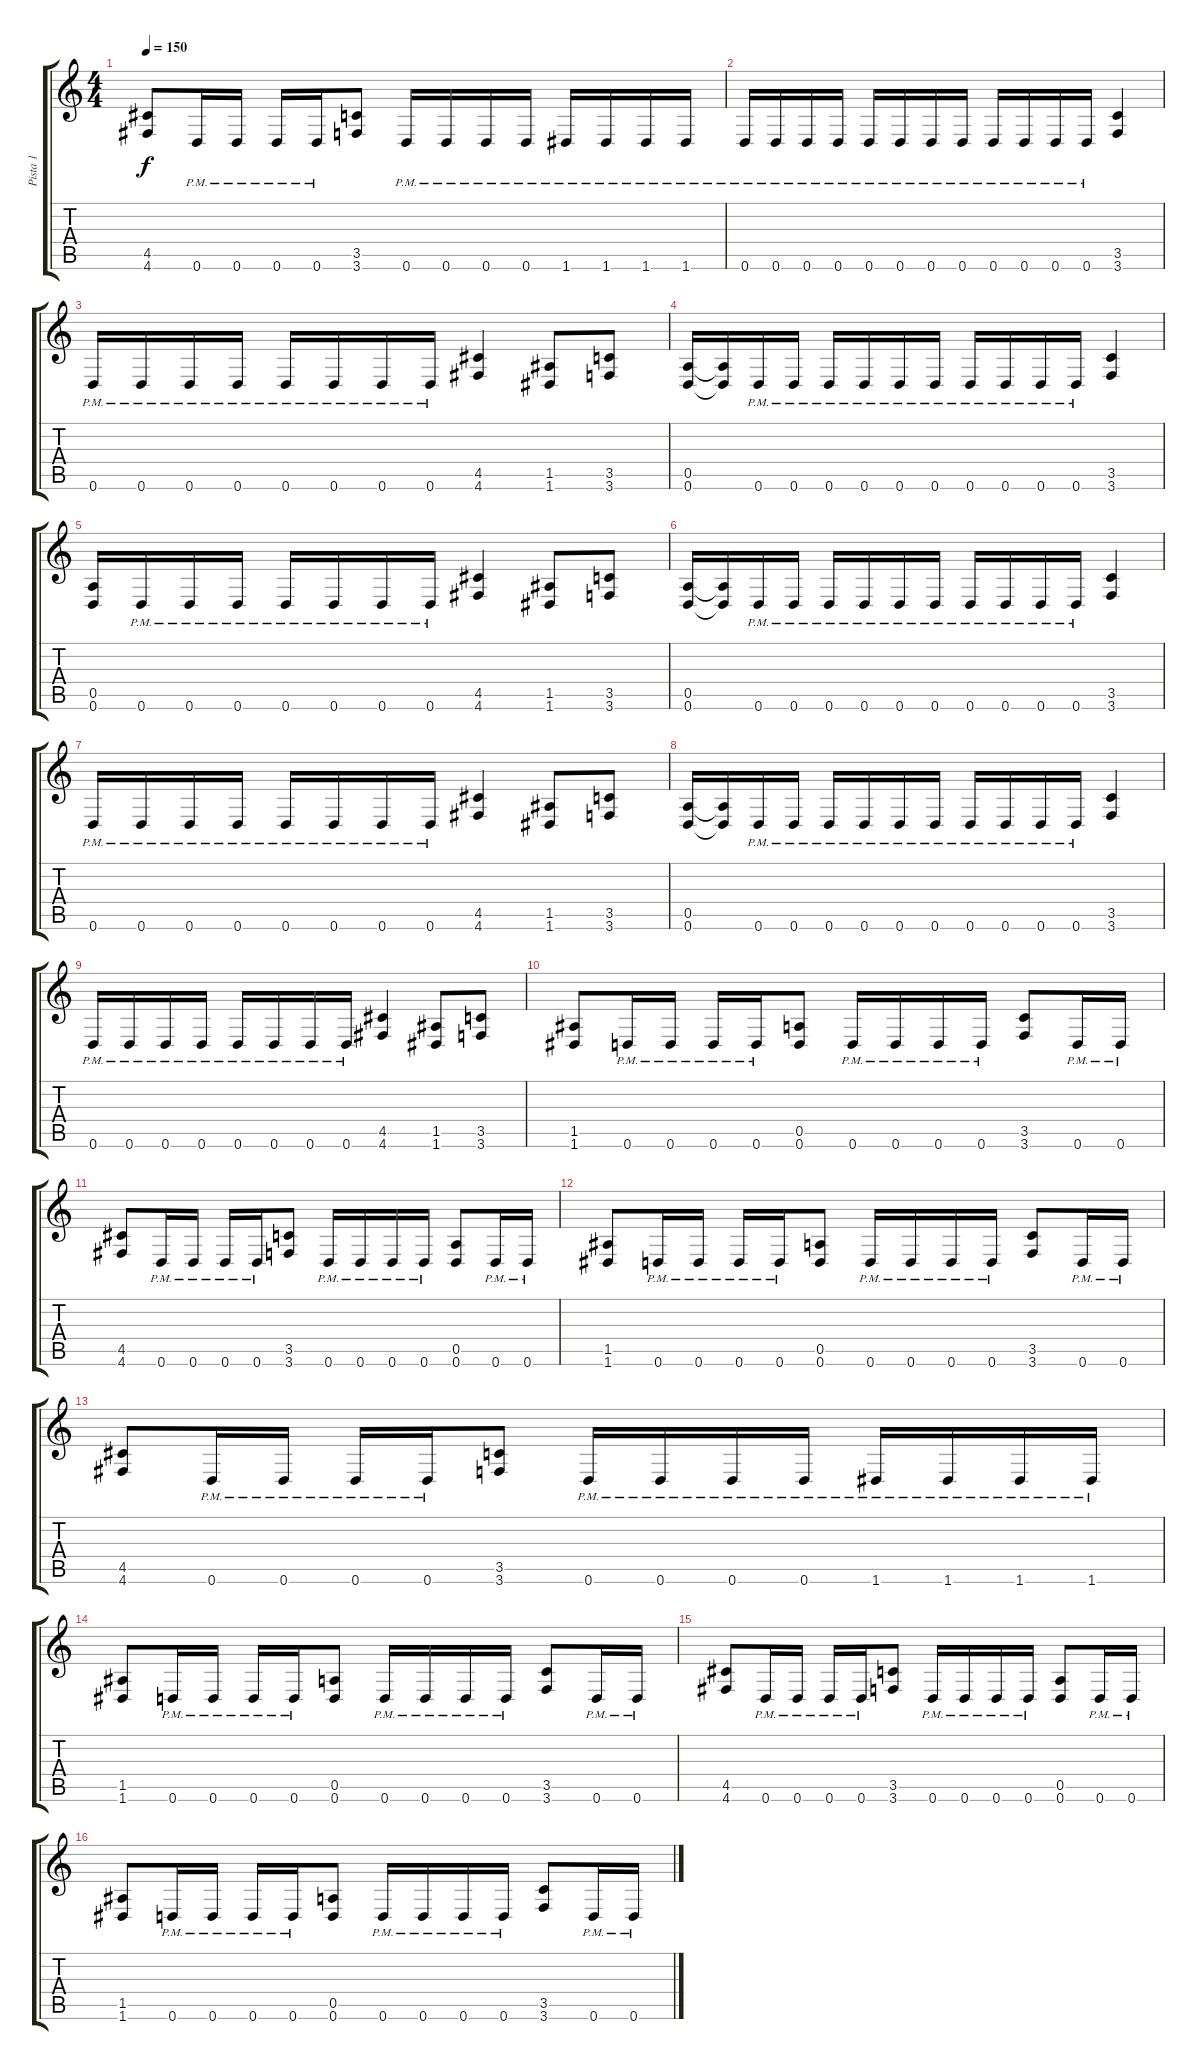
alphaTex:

\track ("Pista 1" "Pista 1") {instrument distortionguitar}
\staff {score tabs}
\tuning (E4 B3 G3 D3 A2 D2) {hide}
\ts (4 4)
\tempo 150
\clef g2
\ks c
(4.5 4.6).8{dy f} 0.6{pm}.16 0.6{pm}.16 0.6{pm}.16 0.6{pm}.16 (3.5 3.6).8 0.6{pm}.16 0.6{pm}.16 0.6{pm}.16 0.6{pm}.16 1.6{pm}.16 1.6{pm}.16 1.6{pm}.16 1.6{pm}.16 |
0.6{pm}.16 0.6{pm}.16 0.6{pm}.16 0.6{pm}.16 0.6{pm}.16 0.6{pm}.16 0.6{pm}.16 0.6{pm}.16 0.6{pm}.16 0.6{pm}.16 0.6{pm}.16 0.6{pm}.16 (3.5 3.6).4 |
0.6{pm}.16 0.6{pm}.16 0.6{pm}.16 0.6{pm}.16 0.6{pm}.16 0.6{pm}.16 0.6{pm}.16 0.6{pm}.16 (4.5 4.6).4 (1.5 1.6).8 (3.5 3.6).8 |
(0.5 0.6).16 (0.5{t} 0.6{t}).16 0.6{pm}.16 0.6{pm}.16 0.6{pm}.16 0.6{pm}.16 0.6{pm}.16 0.6{pm}.16 0.6{pm}.16 0.6{pm}.16 0.6{pm}.16 0.6{pm}.16 (3.5 3.6).4 |
(0.5 0.6).16 0.6{pm}.16 0.6{pm}.16 0.6{pm}.16 0.6{pm}.16 0.6{pm}.16 0.6{pm}.16 0.6{pm}.16 (4.5 4.6).4 (1.5 1.6).8 (3.5 3.6).8 |
(0.5 0.6).16 (0.5{t} 0.6{t}).16 0.6{pm}.16 0.6{pm}.16 0.6{pm}.16 0.6{pm}.16 0.6{pm}.16 0.6{pm}.16 0.6{pm}.16 0.6{pm}.16 0.6{pm}.16 0.6{pm}.16 (3.5 3.6).4 |
0.6{pm}.16 0.6{pm}.16 0.6{pm}.16 0.6{pm}.16 0.6{pm}.16 0.6{pm}.16 0.6{pm}.16 0.6{pm}.16 (4.5 4.6).4 (1.5 1.6).8 (3.5 3.6).8 |
(0.5 0.6).16 (0.5{t} 0.6{t}).16 0.6{pm}.16 0.6{pm}.16 0.6{pm}.16 0.6{pm}.16 0.6{pm}.16 0.6{pm}.16 0.6{pm}.16 0.6{pm}.16 0.6{pm}.16 0.6{pm}.16 (3.5 3.6).4 |
0.6{pm}.16 0.6{pm}.16 0.6{pm}.16 0.6{pm}.16 0.6{pm}.16 0.6{pm}.16 0.6{pm}.16 0.6{pm}.16 (4.5 4.6).4 (1.5 1.6).8 (3.5 3.6).8 |
(1.5 1.6).8 0.6{pm}.16 0.6{pm}.16 0.6{pm}.16 0.6{pm}.16 (0.5 0.6).8 0.6{pm}.16 0.6{pm}.16 0.6{pm}.16 0.6{pm}.16 (3.5 3.6).8 0.6{pm}.16 0.6{pm}.16 |
(4.5 4.6).8 0.6{pm}.16 0.6{pm}.16 0.6{pm}.16 0.6{pm}.16 (3.5 3.6).8 0.6{pm}.16 0.6{pm}.16 0.6{pm}.16 0.6{pm}.16 (0.5 0.6).8 0.6{pm}.16 0.6{pm}.16 |
(1.5 1.6).8 0.6{pm}.16 0.6{pm}.16 0.6{pm}.16 0.6{pm}.16 (0.5 0.6).8 0.6{pm}.16 0.6{pm}.16 0.6{pm}.16 0.6{pm}.16 (3.5 3.6).8 0.6{pm}.16 0.6{pm}.16 |
(4.5 4.6).8 0.6{pm}.16 0.6{pm}.16 0.6{pm}.16 0.6{pm}.16 (3.5 3.6).8 0.6{pm}.16 0.6{pm}.16 0.6{pm}.16 0.6{pm}.16 1.6{pm}.16 1.6{pm}.16 1.6{pm}.16 1.6{pm}.16 |
(1.5 1.6).8 0.6{pm}.16 0.6{pm}.16 0.6{pm}.16 0.6{pm}.16 (0.5 0.6).8 0.6{pm}.16 0.6{pm}.16 0.6{pm}.16 0.6{pm}.16 (3.5 3.6).8 0.6{pm}.16 0.6{pm}.16 |
(4.5 4.6).8 0.6{pm}.16 0.6{pm}.16 0.6{pm}.16 0.6{pm}.16 (3.5 3.6).8 0.6{pm}.16 0.6{pm}.16 0.6{pm}.16 0.6{pm}.16 (0.5 0.6).8 0.6{pm}.16 0.6{pm}.16 |
(1.5 1.6).8 0.6{pm}.16 0.6{pm}.16 0.6{pm}.16 0.6{pm}.16 (0.5 0.6).8 0.6{pm}.16 0.6{pm}.16 0.6{pm}.16 0.6{pm}.16 (3.5 3.6).8 0.6{pm}.16 0.6{pm}.16
